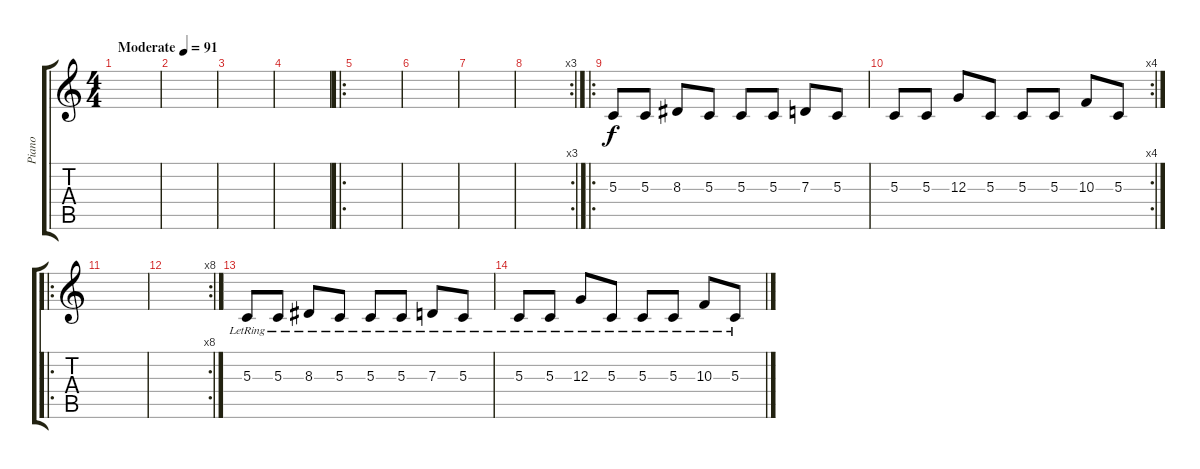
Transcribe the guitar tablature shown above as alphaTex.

\track ("Piano" "Piano") {instrument acousticgrandpiano}
\staff {score tabs}
\tuning (E4 B3 G3 D3 A2 E2) {hide}
\ts (4 4)
\tempo (91 "Moderate")
\clef g2
\ks c
|
|
|
|
\ro
|
|
|
\rc 3
|
\ro
5.3.8 5.3.8 8.3.8 5.3.8 5.3.8 5.3.8 7.3.8 5.3.8 |
\rc 4
5.3.8 5.3.8 12.3.8 5.3.8 5.3.8 5.3.8 10.3.8 5.3.8 |
\ro
|
\rc 8
|
5.3{lr}.8{volume 16 balance 8 instrument acousticgrandpiano} 5.3{lr}.8 8.3{lr}.8 5.3{lr}.8 5.3{lr}.8 5.3{lr}.8 7.3{lr}.8 5.3{lr}.8 |
5.3{lr}.8 5.3{lr}.8 12.3{lr}.8 5.3{lr}.8 5.3{lr}.8 5.3{lr}.8 10.3{lr}.8 5.3{lr}.8{volume 11 balance 5}
